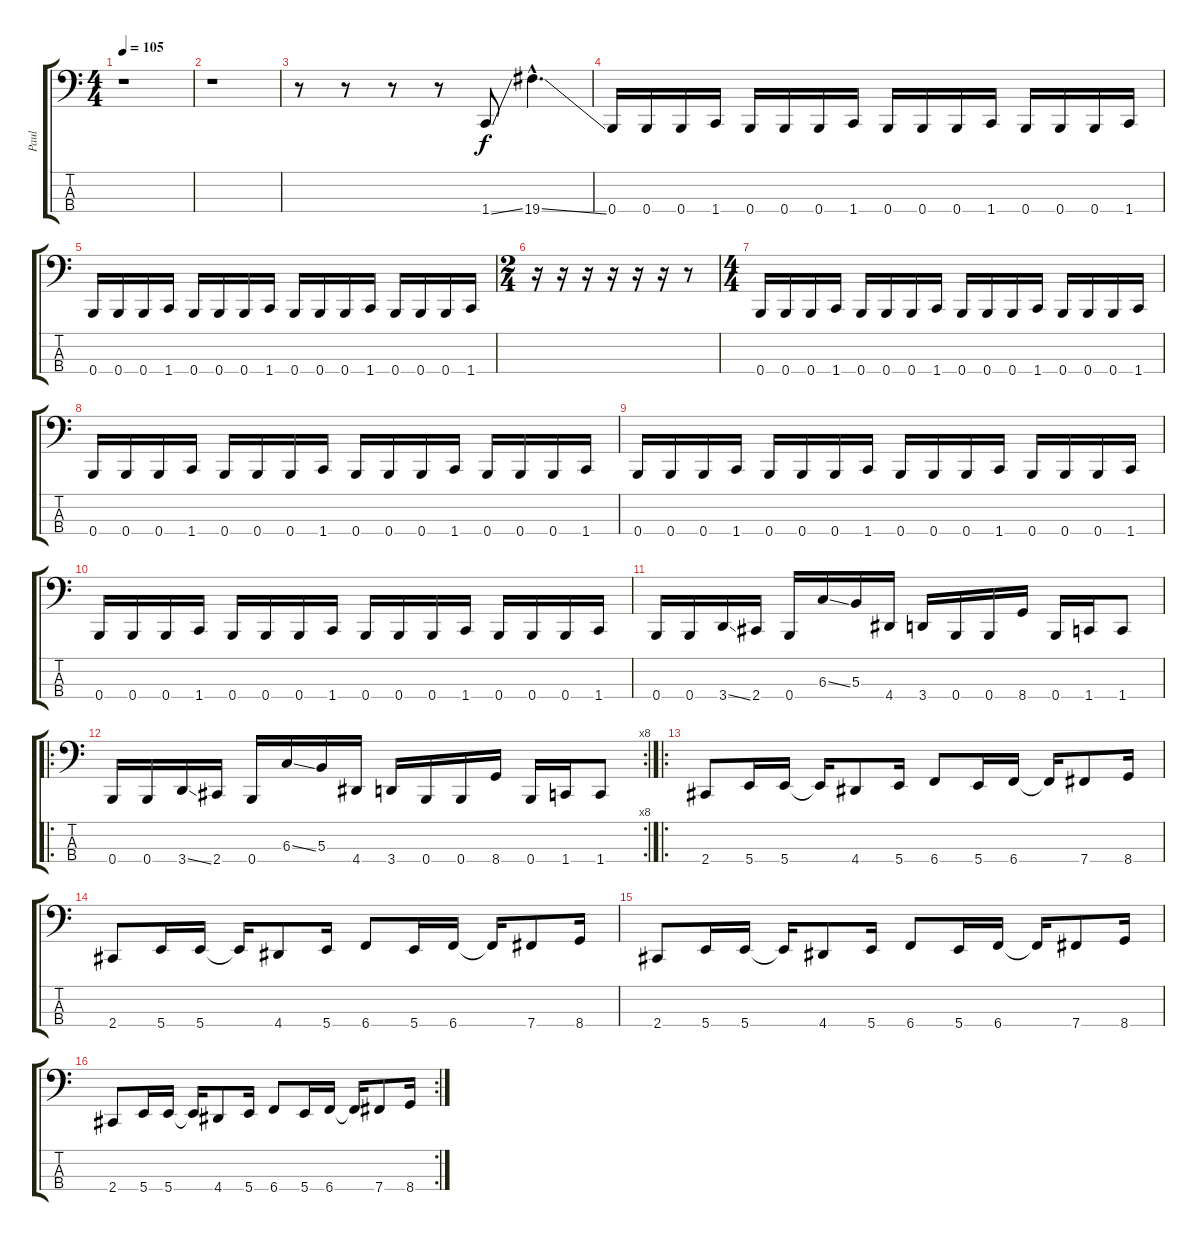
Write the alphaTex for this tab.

\track ("Paul" "Paul") {instrument electricbasspick}
\staff {score tabs}
\tuning (E2 B1 Gb1 B0) {hide}
\ts (4 4)
\tempo 105
\clef f4
\ks c
r.1{dy f instrument electricbasspick} |
r.1 |
r.8 r.8 r.8 r.8 1.4{ss}.8 19.4{ss hac}.4{d} |
0.4.16 0.4.16 0.4.16 1.4.16 0.4.16 0.4.16 0.4.16 1.4.16 0.4.16 0.4.16 0.4.16 1.4.16 0.4.16 0.4.16 0.4.16 1.4.16 |
0.4.16 0.4.16 0.4.16 1.4.16 0.4.16 0.4.16 0.4.16 1.4.16 0.4.16 0.4.16 0.4.16 1.4.16 0.4.16 0.4.16 0.4.16 1.4.16 |
\ts (2 4)
r.16 r.16 r.16 r.16 r.16 r.16 r.8 |
\ts (4 4)
0.4.16 0.4.16 0.4.16 1.4.16 0.4.16 0.4.16 0.4.16 1.4.16 0.4.16 0.4.16 0.4.16 1.4.16 0.4.16 0.4.16 0.4.16 1.4.16 |
0.4.16 0.4.16 0.4.16 1.4.16 0.4.16 0.4.16 0.4.16 1.4.16 0.4.16 0.4.16 0.4.16 1.4.16 0.4.16 0.4.16 0.4.16 1.4.16 |
0.4.16 0.4.16 0.4.16 1.4.16 0.4.16 0.4.16 0.4.16 1.4.16 0.4.16 0.4.16 0.4.16 1.4.16 0.4.16 0.4.16 0.4.16 1.4.16 |
0.4.16 0.4.16 0.4.16 1.4.16 0.4.16 0.4.16 0.4.16 1.4.16 0.4.16 0.4.16 0.4.16 1.4.16 0.4.16 0.4.16 0.4.16 1.4.16 |
0.4.16 0.4.16 3.4{ss}.16 2.4.16 0.4.16 6.3{ss}.16 5.3.16 4.4.16 3.4.16 0.4.16 0.4.16 8.4.16 0.4.16 1.4.16 1.4.8 |
\ro
\rc 8
0.4.16 0.4.16 3.4{ss}.16 2.4.16 0.4.16 6.3{ss}.16 5.3.16 4.4.16 3.4.16 0.4.16 0.4.16 8.4.16 0.4.16 1.4.16 1.4.8 |
\ro
2.4.8 5.4.16 5.4.16 5.4{t}.16 4.4.8 5.4.16 6.4.8 5.4.16 6.4.16 6.4{t}.16 7.4.8 8.4.16 |
2.4.8 5.4.16 5.4.16 5.4{t}.16 4.4.8 5.4.16 6.4.8 5.4.16 6.4.16 6.4{t}.16 7.4.8 8.4.16 |
2.4.8 5.4.16 5.4.16 5.4{t}.16 4.4.8 5.4.16 6.4.8 5.4.16 6.4.16 6.4{t}.16 7.4.8 8.4.16 |
\rc 2
2.4.8 5.4.16 5.4.16 5.4{t}.16 4.4.8 5.4.16 6.4.8 5.4.16 6.4.16 6.4{t}.16 7.4.8 8.4.16
